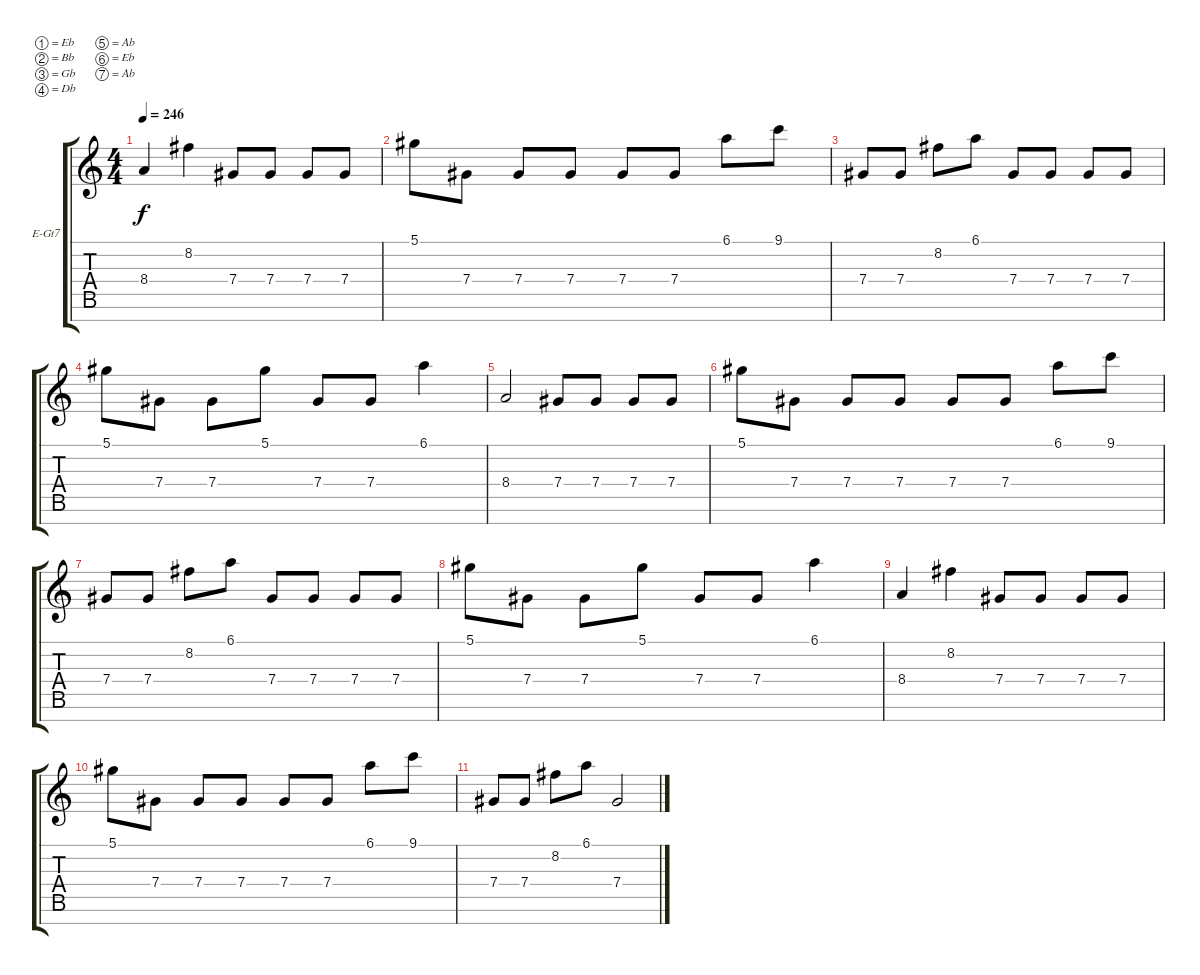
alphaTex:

\bracketExtendMode groupsimilarinstruments
\firstSystemTrackNameOrientation horizontal
\otherSystemsTrackNameOrientation horizontal
\track ("Guitar 2" "E-Gt7") {solo instrument distortionguitar}
\staff {score tabs}
\tuning (Eb4 Bb3 Gb3 Db3 Ab2 Eb2 Ab1)
\ts (4 4)
\tempo 246
\clef g2
\ks c
8.4.4{dy f} 8.2.4 7.4.8 7.4.8 7.4.8 7.4.8 |
5.1.8 7.4.8 7.4.8 7.4.8 7.4.8 7.4.8 6.1.8 9.1.8 |
7.4.8 7.4.8 8.2.8 6.1.8 7.4.8 7.4.8 7.4.8 7.4.8 |
5.1.8 7.4.8 7.4.8 5.1.8 7.4.8 7.4.8 6.1.4 |
8.4.2 7.4.8 7.4.8 7.4.8 7.4.8 |
5.1.8 7.4.8 7.4.8 7.4.8 7.4.8 7.4.8 6.1.8 9.1.8 |
7.4.8 7.4.8 8.2.8 6.1.8 7.4.8 7.4.8 7.4.8 7.4.8 |
5.1.8 7.4.8 7.4.8 5.1.8 7.4.8 7.4.8 6.1.4 |
8.4.4 8.2.4 7.4.8 7.4.8 7.4.8 7.4.8 |
5.1.8 7.4.8 7.4.8 7.4.8 7.4.8 7.4.8 6.1.8 9.1.8 |
7.4.8 7.4.8 8.2.8 6.1.8 7.4.2
